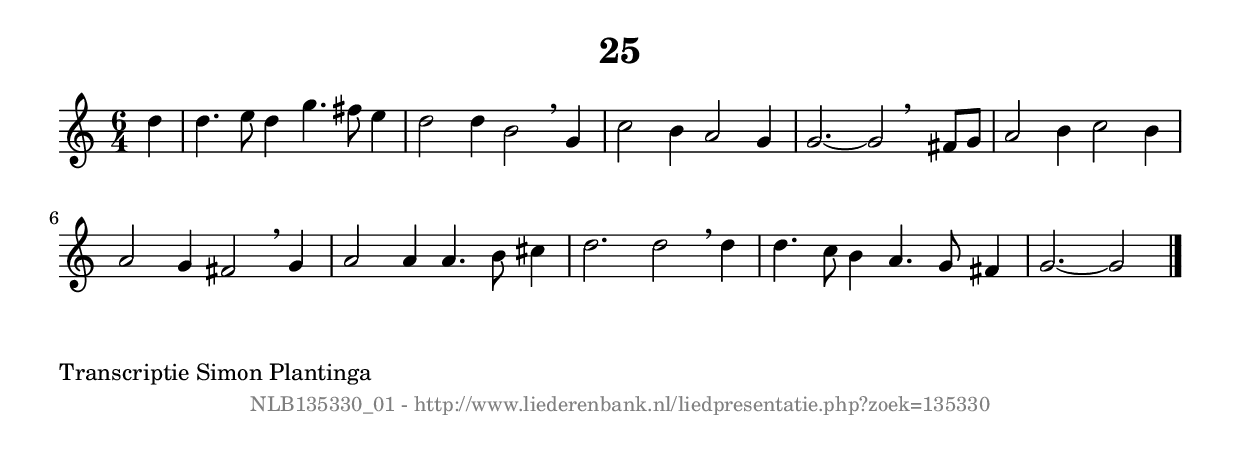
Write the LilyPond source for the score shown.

%
% produced by wce2krn 1.64 (7 June 2014)
%
\version"2.16"
#(append! paper-alist '(("long" . (cons (* 210 mm) (* 2000 mm)))))
#(set-default-paper-size "long")
sb = {\breathe}
mBreak = {\breathe }
bBreak = {\breathe }
x = {\once\override NoteHead #'style = #'cross }
gl=\glissando
itime={\override Staff.TimeSignature #'stencil = ##f }
ficta = {\once\set suggestAccidentals = ##t}
fine = {\once\override Score.RehearsalMark #'self-alignment-X = #1 \mark \markup {\italic{Fine}}}
dc = {\once\override Score.RehearsalMark #'self-alignment-X = #1 \mark \markup {\italic{D.C.}}}
dcf = {\once\override Score.RehearsalMark #'self-alignment-X = #1 \mark \markup {\italic{D.C. al Fine}}}
dcc = {\once\override Score.RehearsalMark #'self-alignment-X = #1 \mark \markup {\italic{D.C. al Coda}}}
ds = {\once\override Score.RehearsalMark #'self-alignment-X = #1 \mark \markup {\italic{D.S.}}}
dsf = {\once\override Score.RehearsalMark #'self-alignment-X = #1 \mark \markup {\italic{D.S. al Fine}}}
dsc = {\once\override Score.RehearsalMark #'self-alignment-X = #1 \mark \markup {\italic{D.S. al Coda}}}
pv = {\set Score.repeatCommands = #'((volta "1"))}
sv = {\set Score.repeatCommands = #'((volta "2"))}
tv = {\set Score.repeatCommands = #'((volta "3"))}
qv = {\set Score.repeatCommands = #'((volta "4"))}
xv = {\set Score.repeatCommands = #'((volta #f))}
\header{ tagline = ""
title = "25"
}
\score {{
\key g \mixolydian
\relative g'
{
\set melismaBusyProperties = #'()
\partial 32*8
\time 6/4
\tempo 4=120
\override Score.MetronomeMark #'transparent = ##t
\override Score.RehearsalMark #'break-visibility = #(vector #t #t #f)
d'4 | d4. e8 d4 g4. fis8 e4 | d2 d4 b2 \sb g4 | c2 b4 a2 g4 | g2.~ g2 \bar ":|:" \bBreak
fis8 g8 | a2 b4 c2 b4 | a2 g4 fis2 \sb g4 | a2 a4 a4. b8 cis4 | d2. d2 \sb d4 | d4. c8 b4 a4. g8 fis4 | g2.~ g2 \bar "|."
 }}
 \midi { }
 \layout {
            indent = 0.0\cm
}
}
\markup { \wordwrap-string #" 
Transcriptie Simon Plantinga
"}
\markup { \vspace #0 } \markup { \with-color #grey \fill-line { \center-column { \smaller "NLB135330_01 - http://www.liederenbank.nl/liedpresentatie.php?zoek=135330" } } }
